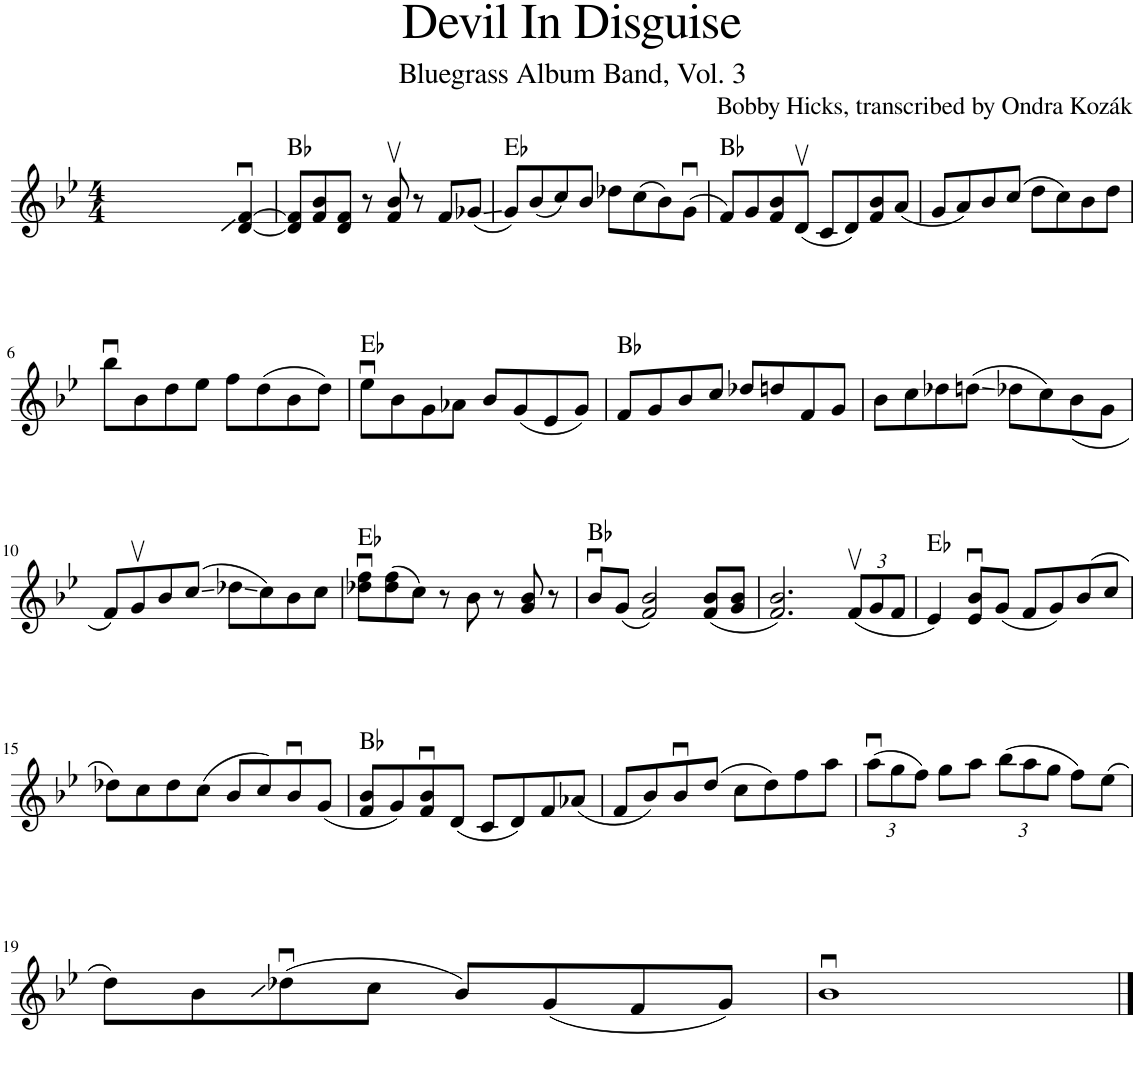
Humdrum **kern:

**kern	**harte
*part1	*part1
*staff1	*
*I"Piano	*
*I'Pno.	*
*clefG2	*
*k[b-e-]	*
*M4/4	*
=1	=1
4ryy	.
4ryy	.
4ryy	.
[4d/u [4f/u	.
=2	=2
8d/] 8f/]L	Bb:maj
8f/ 8b-/	.
8d/ 8f/J	.
8r	.
8f/v 8b-/v	.
8r	.
8f/L	.
(8g-X/J	.
=3	=3
8g/L)	Eb:maj
(8b-/	.
8cc/)	.
8b-/J	.
8dd-X\L	.
(8cc\	.
8b-\)	.
(8gu\J	.
=4	=4
8f/L)	Bb:maj
8g/	.
8f/ 8b-/	.
(8dv/J	.
8c/L	.
8d/)	.
8f/ 8b-/	.
(8a/J	.
=5	=5
8g/L	.
8a/)	.
8b-/	.
(8cc/J	.
8dd\L	.
8cc\)	.
8b-\	.
8dd\J	.
!!LO:LB:g=z
=6	=6
8bb-u\L	.
8b-\	.
8dd\	.
8ee-\J	.
8ff\L	.
(8dd\	.
8b-\	.
8dd\J)	.
=7	=7
8ee-u\L	Eb:maj
8b-\	.
8g\	.
8a-X\J	.
8b-/L	.
(8g/	.
8e-/	.
8g/J)	.
=8	=8
8f/L	Bb:maj
8g/	.
8b-/	.
8cc/J	.
8dd-X/L	.
8ddn/	.
8f/	.
8g/J	.
=9	=9
8b-\L	.
8cc\	.
8dd-X\	.
(8ddn\J	.
8dd-X\L	.
8cc\)	.
(<8b-\	.
8g\J	.
!!LO:LB:g=z
=10	=10
8f/L)	.
8gv/	.
8b-/	.
(8cc/J	.
8dd-X\L	.
8cc\)	.
8b-\	.
8cc\J	.
=11	=11
8dd-X\u 8ff\uL	Eb:maj
(8dd-\ 8ff\	.
8cc\J)	.
8r	.
8b-\	.
8r	.
8g/ 8b-/	.
8r	.
=12	=12
8b-u/L	Bb:maj
(8g/J	.
2f/ 2b-/)	.
(8f/ 8b-/L	.
8g/ 8b-/J	.
=13	=13
2.f/ 2.b-/)	.
*Xbrackettup	*
(12fv/L	.
12g/	.
12f/J	.
=14	=14
4e-/)	Eb:maj
8e-/u 8b-/uL	.
(8g/J	.
8f/L	.
8g/)	.
(8b-/	.
8cc/J	.
!!LO:LB:g=z
=15	=15
8dd-X\L)	.
8cc\	.
8dd-\	.
(8cc\J	.
8b-/L	.
8cc/)	.
8b-u/	.
(8g/J	.
=16	=16
8f/ 8b-/L	Bb:maj
8g/)	.
8f/u 8b-/u	.
(8d/J	.
8c/L	.
8d/)	.
8f/	.
(8a-X/J	.
=17	=17
8f/L	.
8b-/)	.
8b-u/	.
(8dd/J	.
8cc\L	.
8dd\)	.
8ff\	.
8aa\J	.
=18	=18
(12aau\L	.
12gg\	.
12ff\J)	.
8gg\L	.
8aa\J	.
(12bb-\L	.
12aa\	.
12gg\J	.
8ff\L)	.
(8ee-\J	.
!!LO:LB:g=z
=19	=19
8dd\L)	.
8b-\	.
(8dd-Xu\	.
8cc\J	.
8b-/L)	.
(8g/	.
8f/	.
8g/J)	.
=20	=20
1b-u	.
==	==
*-	*-
